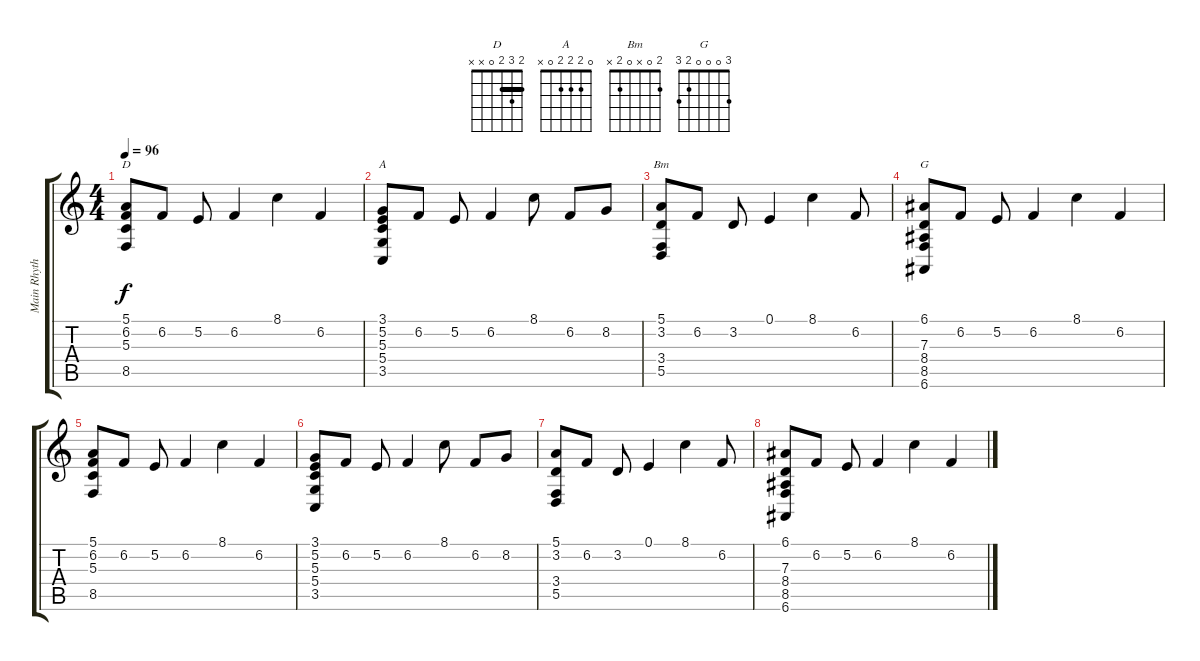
\track ("Main Rhythm" "Main Rhyth") {instrument acousticgrandpiano}
\staff {score tabs}
\tuning (E4 B3 G3 D3 A2 E2) {hide}
\chord ("D" 2 3 2 0 x x) {barre 2}
\chord ("A" 0 2 2 2 0 x)
\chord ("Bm" 2 0 x 0 2 x)
\chord ("G" 3 0 0 0 2 3)
\ts (4 4)
\tempo 96
\clef g2
\ks c
(5.1 6.2 5.3 8.5).8{ch "D" dy f} 6.2.8 5.2.8 6.2.4 8.1.4 6.2.4 |
(3.1 5.2 5.3 5.4 3.5).8{ch "A"} 6.2.8 5.2.8 6.2.4 8.1.8 6.2.8 8.2.8 |
(5.1 3.2 3.4 5.5).8{ch "Bm"} 6.2.8 3.2.8 0.1.4 8.1.4 6.2.8 |
(6.1 7.3 8.4 8.5 6.6).8{ch "G"} 6.2.8 5.2.8 6.2.4 8.1.4 6.2.4 |
(5.1 6.2 5.3 8.5).8 6.2.8 5.2.8 6.2.4 8.1.4 6.2.4 |
(3.1 5.2 5.3 5.4 3.5).8 6.2.8 5.2.8 6.2.4 8.1.8 6.2.8 8.2.8 |
(5.1 3.2 3.4 5.5).8 6.2.8 3.2.8 0.1.4 8.1.4 6.2.8 |
(6.1 7.3 8.4 8.5 6.6).8 6.2.8 5.2.8 6.2.4 8.1.4 6.2.4
